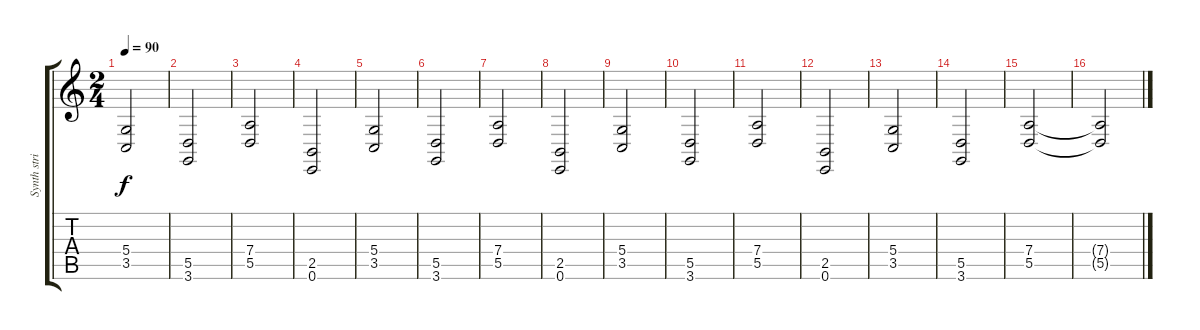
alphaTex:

\track ("Synth string" "Synth stri") {instrument synthstrings1}
\staff {score tabs}
\tuning (E4 B3 G3 D3 A2 E2) {hide}
\ts (2 4)
\tempo 90
\clef g2
\ks c
(5.4 3.5).2{dy f} |
(5.5 3.6).2 |
(7.4 5.5).2 |
(2.5 0.6).2 |
(5.4 3.5).2 |
(5.5 3.6).2 |
(7.4 5.5).2 |
(2.5 0.6).2 |
(5.4 3.5).2 |
(5.5 3.6).2 |
(7.4 5.5).2 |
(2.5 0.6).2 |
(5.4 3.5).2 |
(5.5 3.6).2 |
(7.4 5.5).2 |
(7.4{t} 5.5{t}).2
